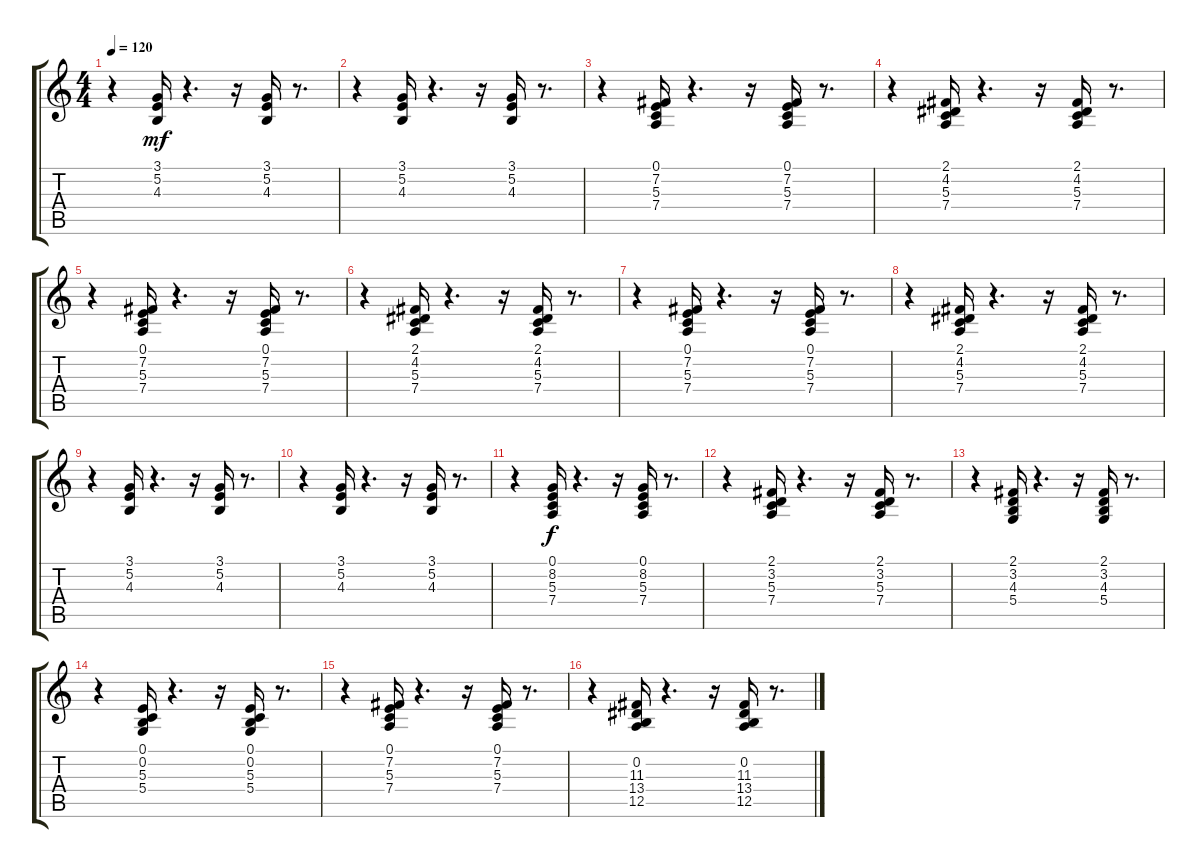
\track "" {instrument lead2sawtooth}
\staff {score tabs}
\tuning (E4 B3 G3 D3 A2 E2) {hide}
\ts (4 4)
\tempo 120
\clef g2
\ks c
r.4{dy mf} (3.1 5.2 4.3).16 r.4{d} r.16 (3.1 5.2 4.3).16 r.8{d} |
r.4 (3.1 5.2 4.3).16 r.4{d} r.16 (3.1 5.2 4.3).16 r.8{d} |
r.4 (0.1 7.2 5.3 7.4).16 r.4{d} r.16 (0.1 7.2 5.3 7.4).16 r.8{d} |
r.4 (2.1 4.2 5.3 7.4).16 r.4{d} r.16 (2.1 4.2 5.3 7.4).16 r.8{d} |
r.4 (0.1 7.2 5.3 7.4).16 r.4{d} r.16 (0.1 7.2 5.3 7.4).16 r.8{d} |
r.4 (2.1 4.2 5.3 7.4).16 r.4{d} r.16 (2.1 4.2 5.3 7.4).16 r.8{d} |
r.4 (0.1 7.2 5.3 7.4).16 r.4{d} r.16 (0.1 7.2 5.3 7.4).16 r.8{d} |
r.4 (2.1 4.2 5.3 7.4).16 r.4{d} r.16 (2.1 4.2 5.3 7.4).16 r.8{d} |
r.4 (3.1 5.2 4.3).16 r.4{d} r.16 (3.1 5.2 4.3).16 r.8{d} |
r.4 (3.1 5.2 4.3).16 r.4{d} r.16 (3.1 5.2 4.3).16 r.8{d} |
r.4 (0.1 8.2 5.3 7.4).16{dy f} r.4{d} r.16 (0.1 8.2 5.3 7.4).16 r.8{d} |
r.4 (2.1 3.2 5.3 7.4).16 r.4{d} r.16 (2.1 3.2 5.3 7.4).16 r.8{d} |
r.4 (2.1 3.2 4.3 5.4).16 r.4{d} r.16 (2.1 3.2 4.3 5.4).16 r.8{d} |
r.4 (0.1 0.2 5.3 5.4).16 r.4{d} r.16 (0.1 0.2 5.3 5.4).16 r.8{d} |
r.4 (0.1 7.2 5.3 7.4).16 r.4{d} r.16 (0.1 7.2 5.3 7.4).16 r.8{d} |
r.4 (0.2 11.3 13.4 12.5).16 r.4{d} r.16 (0.2 11.3 13.4 12.5).16 r.8{d}
